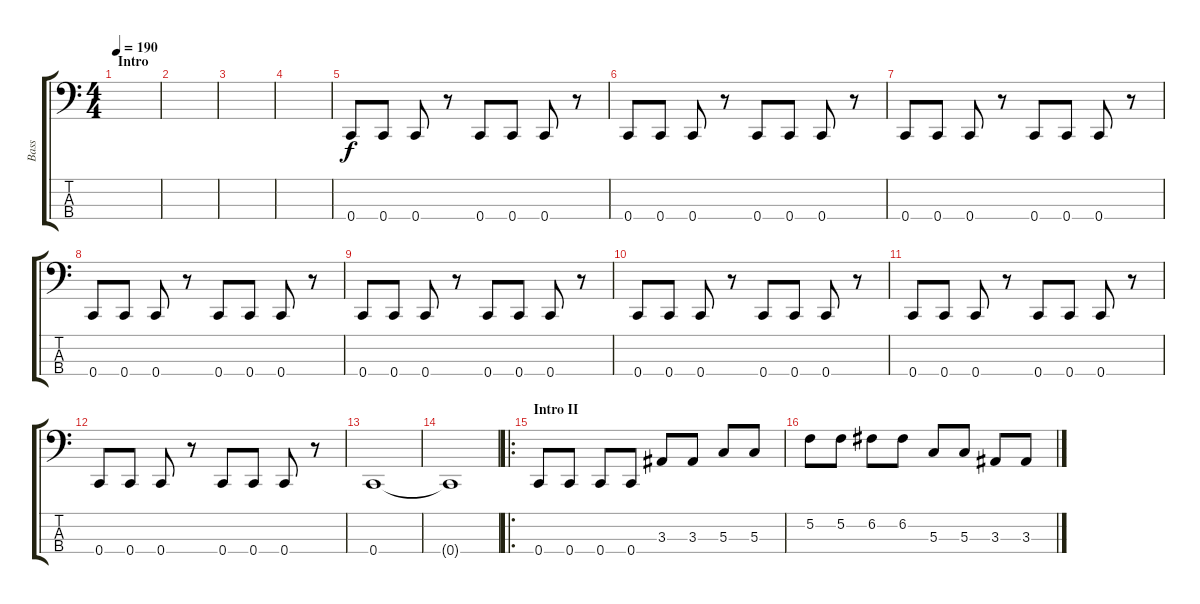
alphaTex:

\track ("Bass" "Bass") {instrument electricbasspick}
\staff {score tabs}
\tuning (F2 C2 G1 C1) {hide}
\ts (4 4)
\section ("" "Intro")
\tempo 190
\clef f4
\ks c
|
|
|
|
0.4.8 0.4.8 0.4.8 r.8 0.4.8 0.4.8 0.4.8 r.8 |
0.4.8 0.4.8 0.4.8 r.8 0.4.8 0.4.8 0.4.8 r.8 |
0.4.8 0.4.8 0.4.8 r.8 0.4.8 0.4.8 0.4.8 r.8 |
0.4.8 0.4.8 0.4.8 r.8 0.4.8 0.4.8 0.4.8 r.8 |
0.4.8 0.4.8 0.4.8 r.8 0.4.8 0.4.8 0.4.8 r.8 |
0.4.8 0.4.8 0.4.8 r.8 0.4.8 0.4.8 0.4.8 r.8 |
0.4.8 0.4.8 0.4.8 r.8 0.4.8 0.4.8 0.4.8 r.8 |
0.4.8 0.4.8 0.4.8 r.8 0.4.8 0.4.8 0.4.8 r.8 |
0.4.1 |
0.4{t}.1 |
\ro
\section ("" "Intro II")
0.4.8 0.4.8 0.4.8 0.4.8 3.3.8 3.3.8 5.3.8 5.3.8 |
5.2.8 5.2.8 6.2.8 6.2.8 5.3.8 5.3.8 3.3.8 3.3.8
